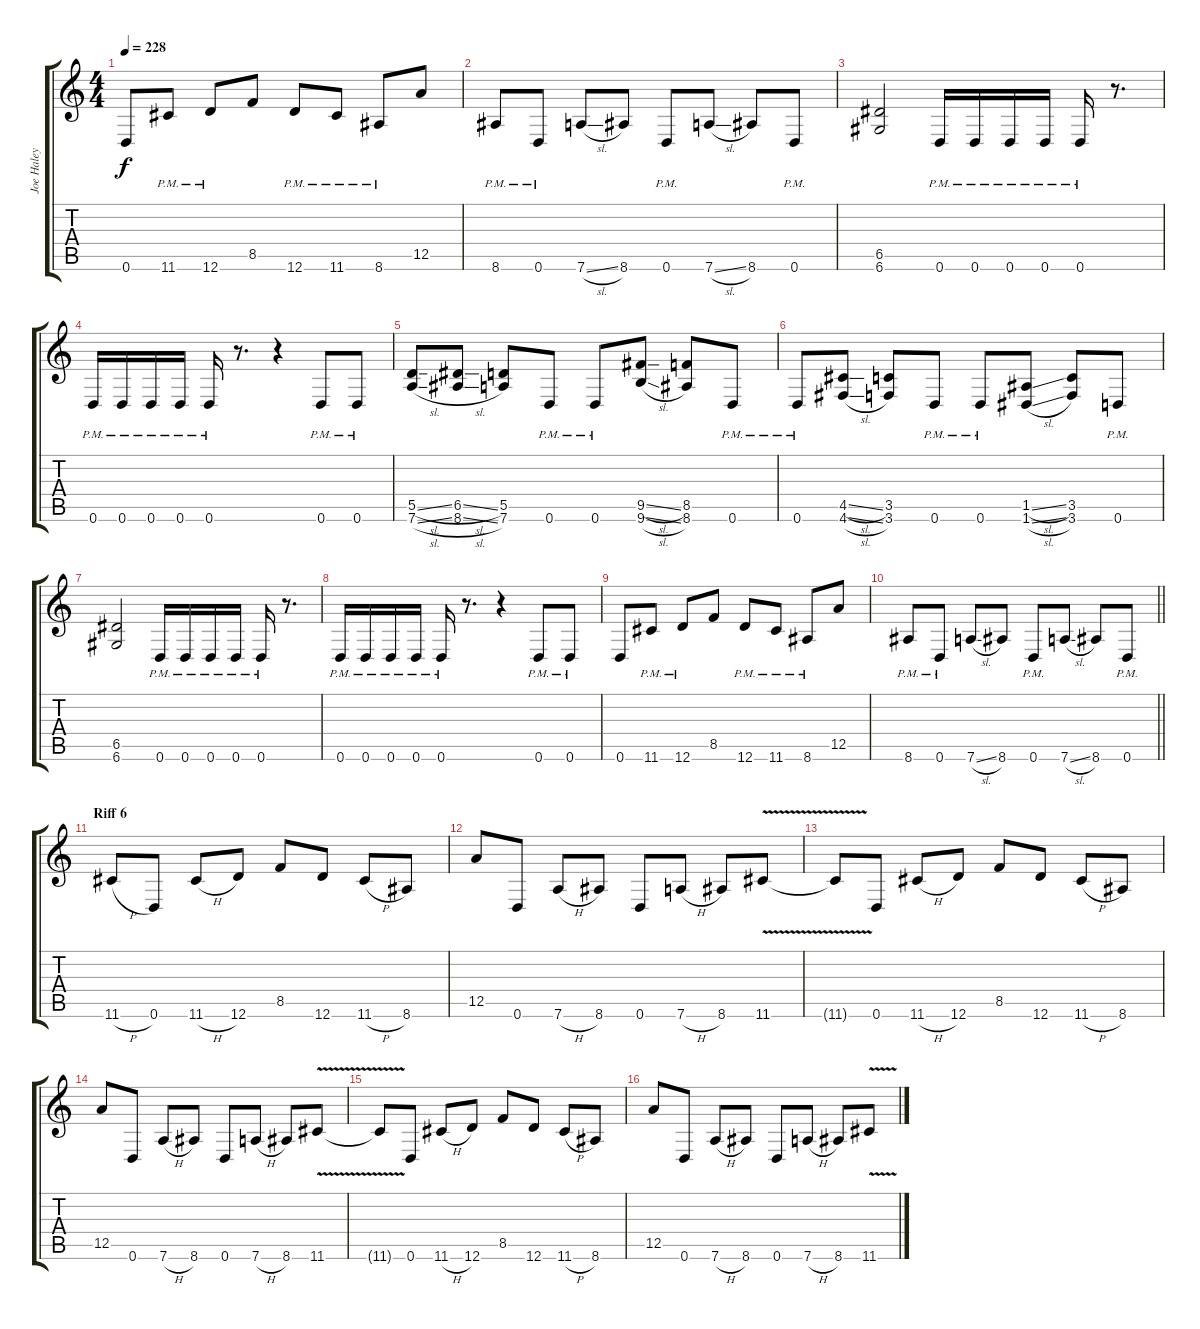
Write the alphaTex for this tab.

\track ("Joe Haley" "Joe Haley") {instrument distortionguitar}
\staff {score tabs}
\tuning (E4 B3 G3 D3 A2 D2) {hide}
\ts (4 4)
\tempo 228
\clef g2
\ks c
0.6.8{dy f} 11.6{pm}.8 12.6{pm}.8 8.5.8 12.6{pm}.8 11.6{pm}.8 8.6{pm}.8 12.5.8 |
8.6{pm}.8 0.6{pm}.8 7.6{sl}.8 8.6.8 0.6{pm}.8 7.6{sl}.8 8.6.8 0.6{pm}.8 |
(6.5 6.6).2 0.6{pm}.16 0.6{pm}.16 0.6{pm}.16 0.6{pm}.16 0.6{pm}.16 r.8{d} |
0.6{pm}.16 0.6{pm}.16 0.6{pm}.16 0.6{pm}.16 0.6{pm}.16 r.8{d} r.4 0.6{pm}.8 0.6{pm}.8 |
(5.5{sl} 7.6{sl}).8 (6.5{sl} 8.6{sl}).8 (5.5 7.6).8 0.6{pm}.8 0.6{pm}.8 (9.5{sl} 9.6{sl}).8 (8.5 8.6).8 0.6{pm}.8 |
0.6{pm}.8 (4.5{sl} 4.6{sl}).8 (3.5 3.6).8 0.6{pm}.8 0.6{pm}.8 (1.5{sl} 1.6{sl}).8 (3.5 3.6).8 0.6{pm}.8 |
(6.5 6.6).2 0.6{pm}.16 0.6{pm}.16 0.6{pm}.16 0.6{pm}.16 0.6{pm}.16 r.8{d} |
0.6{pm}.16 0.6{pm}.16 0.6{pm}.16 0.6{pm}.16 0.6{pm}.16 r.8{d} r.4 0.6{pm}.8 0.6{pm}.8 |
0.6.8 11.6{pm}.8 12.6{pm}.8 8.5.8 12.6{pm}.8 11.6{pm}.8 8.6{pm}.8 12.5.8 |
\barLineRight lightlight
8.6{pm}.8 0.6{pm}.8 7.6{sl}.8 8.6.8 0.6{pm}.8 7.6{sl}.8 8.6.8 0.6{pm}.8 |
\section ("" "Riff 6")
11.6{h}.8 0.6.8 11.6{h}.8 12.6.8 8.5.8 12.6.8 11.6{h}.8 8.6.8 |
12.5.8 0.6.8 7.6{h}.8 8.6.8 0.6.8 7.6{h}.8 8.6.8 11.6{v}.8 |
11.6{t}.8 0.6.8 11.6{h}.8 12.6.8 8.5.8 12.6.8 11.6{h}.8 8.6.8 |
12.5.8 0.6.8 7.6{h}.8 8.6.8 0.6.8 7.6{h}.8 8.6.8 11.6{v}.8 |
11.6{t}.8 0.6.8 11.6{h}.8 12.6.8 8.5.8 12.6.8 11.6{h}.8 8.6.8 |
12.5.8 0.6.8 7.6{h}.8 8.6.8 0.6.8 7.6{h}.8 8.6.8 11.6{v}.8
